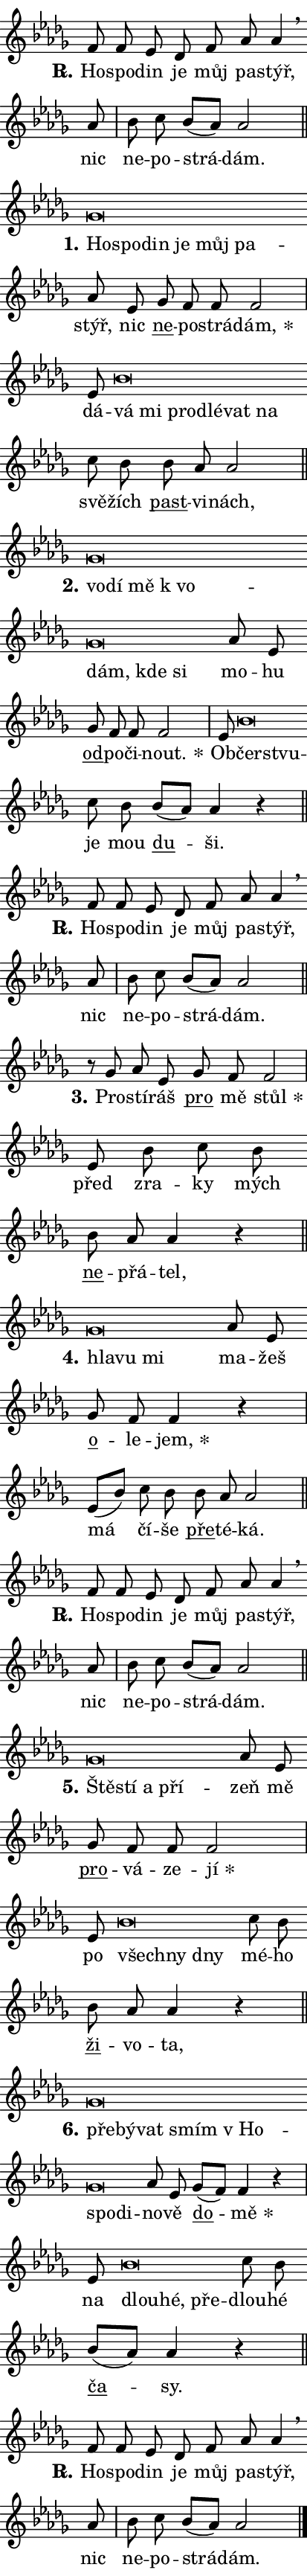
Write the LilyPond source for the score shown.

\version "2.22.1"
\header { tagline = "" }
\paper {
  indent = 0\cm
  top-margin = 0\cm
  right-margin = 0\cm
  bottom-margin = 0\cm
  left-margin = 0\cm
  paper-width = 7\cm
  page-breaking = #ly:one-page-breaking
  system-system-spacing.basic-distance = #11
  score-system-spacing.basic-distance = #11.3
  ragged-last = ##f
}


%% Author: Thomas Morley
%% https://lists.gnu.org/archive/html/lilypond-user/2020-05/msg00002.html
#(define (line-position grob)
"Returns position of @var[grob} in current system:
   @code{'start}, if at first time-step
   @code{'end}, if at last time-step
   @code{'middle} otherwise
"
  (let* ((col (ly:item-get-column grob))
         (ln (ly:grob-object col 'left-neighbor))
         (rn (ly:grob-object col 'right-neighbor))
         (col-to-check-left (if (ly:grob? ln) ln col))
         (col-to-check-right (if (ly:grob? rn) rn col))
         (break-dir-left
           (and
             (ly:grob-property col-to-check-left 'non-musical #f)
             (ly:item-break-dir col-to-check-left)))
         (break-dir-right
           (and
             (ly:grob-property col-to-check-right 'non-musical #f)
             (ly:item-break-dir col-to-check-right))))
        (cond ((eqv? 1 break-dir-left) 'start)
              ((eqv? -1 break-dir-right) 'end)
              (else 'middle))))

#(define (tranparent-at-line-position vctor)
  (lambda (grob)
  "Relying on @code{line-position} select the relevant enry from @var{vctor}.
Used to determine transparency,"
    (case (line-position grob)
      ((end) (not (vector-ref vctor 0)))
      ((middle) (not (vector-ref vctor 1)))
      ((start) (not (vector-ref vctor 2))))))

noteHeadBreakVisibility =
#(define-music-function (break-visibility)(vector?)
"Makes @code{NoteHead}s transparent relying on @var{break-visibility}"
#{
  \override NoteHead.transparent =
    #(tranparent-at-line-position break-visibility)
#})

#(define delete-ledgers-for-transparent-note-heads
  (lambda (grob)
    "Reads whether a @code{NoteHead} is transparent.
If so this @code{NoteHead} is removed from @code{'note-heads} from
@var{grob}, which is supposed to be @code{LedgerLineSpanner}.
As a result ledgers are not printed for this @code{NoteHead}"
    (let* ((nhds-array (ly:grob-object grob 'note-heads))
           (nhds-list
             (if (ly:grob-array? nhds-array)
                 (ly:grob-array->list nhds-array)
                 '()))
           ;; Relies on the transparent-property being done before
           ;; Staff.LedgerLineSpanner.after-line-breaking is executed.
           ;; This is fragile ...
           (to-keep
             (remove
               (lambda (nhd)
                 (ly:grob-property nhd 'transparent #f))
               nhds-list)))
      ;; TODO find a better method to iterate over grob-arrays, similiar
      ;; to filter/remove etc for lists
      ;; For now rebuilt from scratch
      (set! (ly:grob-object grob 'note-heads)  '())
      (for-each
        (lambda (nhd)
          (ly:pointer-group-interface::add-grob grob 'note-heads nhd))
        to-keep))))

hideNotes = {
  \noteHeadBreakVisibility #begin-of-line-visible
}
unHideNotes = {
  \noteHeadBreakVisibility #all-visible
}

% work-around for resetting accidentals
% https://lilypond.org/doc/v2.23/Documentation/notation/displaying-rhythms#unmetered-music
cadenzaMeasure = {
  \cadenzaOff
  \partial 1024 s1024
  \cadenzaOn
}

#(define-markup-command (accent layout props text) (markup?)
  "Underline accented syllable"
  (interpret-markup layout props
    #{\markup \override #'(offset . 4.3) \underline { #text }#}))

responsum = \markup \concat {
  "R" \hspace #-1.05 \path #0.1 #'((moveto 0 0.07) (lineto 0.9 0.8)) \hspace #0.05 "."
}

\layout {
    \context {
        \Staff
        \remove "Time_signature_engraver"
        \override LedgerLineSpanner.after-line-breaking = #delete-ledgers-for-transparent-note-heads
    }
    \context {
        \Voice {
            \override NoteHead.output-attributes = #'((class . "notehead"))
            \override Hairpin.height = #0.55
        }
    }
    \context {
        \Lyrics {
            \override StanzaNumber.output-attributes = #'((class . "stanzanumber"))
            \override LyricSpace.minimum-distance = #0.9
            \override LyricText.font-name = #"TeX Gyre Schola"
            \override LyricText.font-size = 1
            \override StanzaNumber.font-name = #"TeX Gyre Schola Bold"
            \override StanzaNumber.font-size = 1
        }
    }
}

% magnetic-lyrics.ily
%
%   written by
%     Jean Abou Samra <jean@abou-samra.fr>
%     Werner Lemberg <wl@gnu.org>
%
%   adapted by
%     Jiri Hon <jiri.hon@gmail.com>
%
% Version 2022-Apr-15

% https://www.mail-archive.com/lilypond-user@gnu.org/msg149350.html

#(define (Left_hyphen_pointer_engraver context)
   "Collect syllable-hyphen-syllable occurrences in lyrics and store
them in properties.  This engraver only looks to the left.  For
example, if the lyrics input is @code{foo -- bar}, it does the
following.

@itemize @bullet
@item
Set the @code{text} property of the @code{LyricHyphen} grob between
@q{foo} and @q{bar} to @code{foo}.

@item
Set the @code{left-hyphen} property of the @code{LyricText} grob with
text @q{foo} to the @code{LyricHyphen} grob between @q{foo} and
@q{bar}.
@end itemize

Use this auxiliary engraver in combination with the
@code{lyric-@/text::@/apply-@/magnetic-@/offset!} hook."
   (let ((hyphen #f)
         (text #f))
     (make-engraver
      (acknowledgers
       ((lyric-syllable-interface engraver grob source-engraver)
        (set! text grob)))
      (end-acknowledgers
       ((lyric-hyphen-interface engraver grob source-engraver)
        ;(when (not (grob::has-interface grob 'lyric-space-interface))
          (set! hyphen grob)));)
      ((stop-translation-timestep engraver)
       (when (and text hyphen)
         (ly:grob-set-object! text 'left-hyphen hyphen))
       (set! text #f)
       (set! hyphen #f)))))

#(define (lyric-text::apply-magnetic-offset! grob)
   "If the space between two syllables is less than the value in
property @code{LyricText@/.details@/.squash-threshold}, move the right
syllable to the left so that it gets concatenated with the left
syllable.

Use this function as a hook for
@code{LyricText@/.after-@/line-@/breaking} if the
@code{Left_@/hyphen_@/pointer_@/engraver} is active."
   (let ((hyphen (ly:grob-object grob 'left-hyphen #f)))
     (when hyphen
       (let ((left-text (ly:spanner-bound hyphen LEFT)))
         (when (grob::has-interface left-text 'lyric-syllable-interface)
           (let* ((common (ly:grob-common-refpoint grob left-text X))
                  (this-x-ext (ly:grob-extent grob common X))
                  (left-x-ext
                   (begin
                     ;; Trigger magnetism for left-text.
                     (ly:grob-property left-text 'after-line-breaking)
                     (ly:grob-extent left-text common X)))
                  ;; `delta` is the gap width between two syllables.
                  (delta (- (interval-start this-x-ext)
                            (interval-end left-x-ext)))
                  (details (ly:grob-property grob 'details))
                  (threshold (assoc-get 'squash-threshold details 0.2)))
             (when (< delta threshold)
               (let* (;; We have to manipulate the input text so that
                      ;; ligatures crossing syllable boundaries are not
                      ;; disabled.  For languages based on the Latin
                      ;; script this is essentially a beautification.
                      ;; However, for non-Western scripts it can be a
                      ;; necessity.
                      (lt (ly:grob-property left-text 'text))
                      (rt (ly:grob-property grob 'text))
                      (is-space (grob::has-interface hyphen 'lyric-space-interface))
                      (space (if is-space " " ""))
                      (space-markup (grob-interpret-markup grob " "))
                      (space-size (interval-length (ly:stencil-extent space-markup X)))
                      (extra-delta (if is-space space-size 0))
                      ;; Append new syllable.
                      (ltrt-space (if (and (string? lt) (string? rt))
                                (string-append lt space rt)
                                (make-concat-markup (list lt space rt))))
                      ;; Right-align `ltrt` to the right side.
                      (ltrt-space-markup (grob-interpret-markup
                               grob
                               (make-translate-markup
                                (cons (interval-length this-x-ext) 0)
                                (make-right-align-markup ltrt-space)))))
                 (begin
                   ;; Don't print `left-text`.
                   (ly:grob-set-property! left-text 'stencil #f)
                   ;; Set text and stencil (which holds all collected
                   ;; syllables so far) and shift it to the left.
                   (ly:grob-set-property! grob 'text ltrt-space)
                   (ly:grob-set-property! grob 'stencil ltrt-space-markup)
                   (ly:grob-translate-axis! grob (- (- delta extra-delta)) X))))))))))


#(define (lyric-hyphen::displace-bounds-first grob)
   ;; Make very sure this callback isn't triggered too early.
   (let ((left (ly:spanner-bound grob LEFT))
         (right (ly:spanner-bound grob RIGHT)))
     (ly:grob-property left 'after-line-breaking)
     (ly:grob-property right 'after-line-breaking)
     (ly:lyric-hyphen::print grob)))

squashThreshold = #0.4

\layout {
  \context {
    \Lyrics
    \consists #Left_hyphen_pointer_engraver
    \override LyricText.after-line-breaking =
      #lyric-text::apply-magnetic-offset!
    \override LyricHyphen.stencil = #lyric-hyphen::displace-bounds-first
    \override LyricText.details.squash-threshold = \squashThreshold
    \override LyricHyphen.minimum-distance = 0
    \override LyricHyphen.minimum-length = \squashThreshold
  }
}

squash = \override LyricText.details.squash-threshold = 9999
unSquash = \override LyricText.details.squash-threshold = \squashThreshold

left = \override LyricText.self-alignment-X = #LEFT
unLeft = \revert LyricText.self-alignment-X

starOffset = #(lambda (grob) 
                (let ((x_offset (ly:self-alignment-interface::aligned-on-x-parent grob)))
                  (if (= x_offset 0) 0 (+ x_offset 1.2))))

star = #(define-music-function (syllable)(string?)
"Append star separator at the end of a syllable"
#{
  \once \override LyricText.X-offset = #starOffset
  \lyricmode { \markup {
    #syllable
    \override #'((font-name . "TeX Gyre Schola Bold")) \hspace #0.2 \lower #0.65 \larger "*"
  } }
#})

starAccent = #(define-music-function (syllable)(string?)
"Append star separator at the end of a syllable and make accent"
#{
  \once \override LyricText.X-offset = #starOffset
  \lyricmode { \markup {
    \accent #syllable
    \override #'((font-name . "TeX Gyre Schola Bold")) \hspace #0.2 \lower #0.65 \larger "*"
  } }
#})

breath = #(define-music-function (syllable)(string?)
"Append breathing indicator at the end of a syllable"
#{
  \lyricmode { \markup { #syllable "+" } }
#})

optionalBreath = #(define-music-function (syllable)(string?)
"Append optional breathing indicator at the end of a syllable"
#{
  \lyricmode { \markup { #syllable "(+)" } }
#})


\score {
    <<
        \new Voice = "melody" { \cadenzaOn \key des \major \relative { f'8 f es des f as as4 \breathe \bar "" as8 \cadenzaMeasure \bar "|" bes c bes[( as)] as2 \cadenzaMeasure \bar "||" \break } }
        \new Lyrics \lyricsto "melody" { \lyricmode { \set stanza = \responsum
Ho -- spo -- din je můj pa -- stýř, nic ne -- po -- strá -- dám. } }
    >>
    \layout {}
}

\score {
    <<
        \new Voice = "melody" { \cadenzaOn \key des \major \relative { ges'\breve*1/16 \hideNotes \breve*1/16 \bar "" \breve*1/16 \bar "" \breve*1/16 \bar "" \breve*1/16 \breve*1/16 \bar "" \unHideNotes as8 es \bar "" ges f f f2 \cadenzaMeasure \bar "|" es8 bes'\breve*1/16 \hideNotes \breve*1/16 \bar "" \breve*1/16 \bar "" \breve*1/16 \bar "" \breve*1/16 \breve*1/16 \bar "" \unHideNotes c8 bes \bar "" bes as as2 \cadenzaMeasure \bar "||" \break } }
        \new Lyrics \lyricsto "melody" { \lyricmode { \set stanza = "1."
\left Ho -- \squash spo -- din je můj pa -- \unLeft \unSquash stýř, nic \markup \accent ne -- po -- strá -- \star dám, dá -- \left vá \squash mi pro -- dlé -- vat na \unLeft \unSquash svě -- žích \markup \accent past -- vi -- nách, } }
    >>
    \layout {}
}

\score {
    <<
        \new Voice = "melody" { \cadenzaOn \key des \major \relative { ges'\breve*1/16 \hideNotes \breve*1/16 \bar "" \breve*1/16 \bar "" \breve*1/16 \bar "" \breve*1/16 \bar "" \breve*1/16 \breve*1/16 \bar "" \unHideNotes as8 es \bar "" ges f f f2 \cadenzaMeasure \bar "|" es8 bes'\breve*1/16 \hideNotes \breve*1/16 \bar "" \unHideNotes c8 bes \bar "" bes[( as)] as4 r \cadenzaMeasure \bar "||" \break } }
        \new Lyrics \lyricsto "melody" { \lyricmode { \set stanza = "2."
\left vo -- \squash dí mě "k vo" -- dám, kde si \unLeft \unSquash mo -- hu \markup \accent od -- po -- či -- \star nout. Ob -- \left čerst -- \squash vu -- \unLeft \unSquash je mou \markup \accent du -- ši. } }
    >>
    \layout {}
}

\score {
    <<
        \new Voice = "melody" { \cadenzaOn \key des \major \relative { f'8 f es des f as as4 \breathe \bar "" as8 \cadenzaMeasure \bar "|" bes c bes[( as)] as2 \cadenzaMeasure \bar "||" \break } }
        \new Lyrics \lyricsto "melody" { \lyricmode { \set stanza = \responsum
Ho -- spo -- din je můj pa -- stýř, nic ne -- po -- strá -- dám. } }
    >>
    \layout {}
}

\score {
    <<
        \new Voice = "melody" { \cadenzaOn \key des \major \relative { r8 ges' as8 es \bar "" ges f f2 \cadenzaMeasure \bar "|" es8 bes'8 c8 bes \bar "" bes as as4 r \cadenzaMeasure \bar "||" \break } }
        \new Lyrics \lyricsto "melody" { \lyricmode { \set stanza = "3."
Pro -- stí -- ráš \markup \accent pro mě \star stůl před zra -- ky mých \markup \accent ne -- přá -- tel, } }
    >>
    \layout {}
}

\score {
    <<
        \new Voice = "melody" { \cadenzaOn \key des \major \relative { ges'\breve*1/16 \hideNotes \breve*1/16 \breve*1/16 \bar "" \unHideNotes as8 es \bar "" ges f f4 r \cadenzaMeasure \bar "|" es8[( bes')] c8 bes \bar "" bes as as2 \cadenzaMeasure \bar "||" \break } }
        \new Lyrics \lyricsto "melody" { \lyricmode { \set stanza = "4."
\left hla -- \squash vu mi \unLeft \unSquash ma -- žeš \markup \accent o -- le -- \star jem, má čí -- še \markup \accent pře -- té -- ká. } }
    >>
    \layout {}
}

\score {
    <<
        \new Voice = "melody" { \cadenzaOn \key des \major \relative { f'8 f es des f as as4 \breathe \bar "" as8 \cadenzaMeasure \bar "|" bes c bes[( as)] as2 \cadenzaMeasure \bar "||" \break } }
        \new Lyrics \lyricsto "melody" { \lyricmode { \set stanza = \responsum
Ho -- spo -- din je můj pa -- stýř, nic ne -- po -- strá -- dám. } }
    >>
    \layout {}
}

\score {
    <<
        \new Voice = "melody" { \cadenzaOn \key des \major \relative { ges'\breve*1/16 \hideNotes \breve*1/16 \bar "" \breve*1/16 \breve*1/16 \bar "" \unHideNotes as8 es \bar "" ges f f f2 \cadenzaMeasure \bar "|" es8 bes'\breve*1/16 \hideNotes \breve*1/16 \breve*1/16 \bar "" \unHideNotes c8 bes \bar "" bes as as4 r \cadenzaMeasure \bar "||" \break } }
        \new Lyrics \lyricsto "melody" { \lyricmode { \set stanza = "5."
\left Ště -- \squash stí a pří -- \unLeft \unSquash zeň mě \markup \accent pro -- vá -- ze -- \star jí po \left všech -- \squash ny dny \unLeft \unSquash mé -- ho \markup \accent ži -- vo -- ta, } }
    >>
    \layout {}
}

\score {
    <<
        \new Voice = "melody" { \cadenzaOn \key des \major \relative { ges'\breve*1/16 \hideNotes \breve*1/16 \bar "" \breve*1/16 \bar "" \breve*1/16 \bar "" \breve*1/16 \bar "" \breve*1/16 \breve*1/16 \bar "" \unHideNotes as8 es \bar "" ges[( f)] f4 r \cadenzaMeasure \bar "|" es8 bes'\breve*1/16 \hideNotes \breve*1/16 \breve*1/16 \bar "" \unHideNotes c8 bes \bar "" bes[( as)] as4 r \cadenzaMeasure \bar "||" \break } }
        \new Lyrics \lyricsto "melody" { \lyricmode { \set stanza = "6."
\left pře -- \squash bý -- vat smím "v Ho" -- spo -- di -- \unLeft \unSquash no -- vě \markup \accent do -- \star mě na \left dlou -- \squash hé, pře -- \unLeft \unSquash dlou -- hé \markup \accent ča -- sy. } }
    >>
    \layout {}
}

\score {
    <<
        \new Voice = "melody" { \cadenzaOn \key des \major \relative { f'8 f es des f as as4 \breathe \bar "" as8 \cadenzaMeasure \bar "|" bes c bes[( as)] as2 \cadenzaMeasure \bar "||" \break } \bar "|." }
        \new Lyrics \lyricsto "melody" { \lyricmode { \set stanza = \responsum
Ho -- spo -- din je můj pa -- stýř, nic ne -- po -- strá -- dám. } }
    >>
    \layout {}
}
